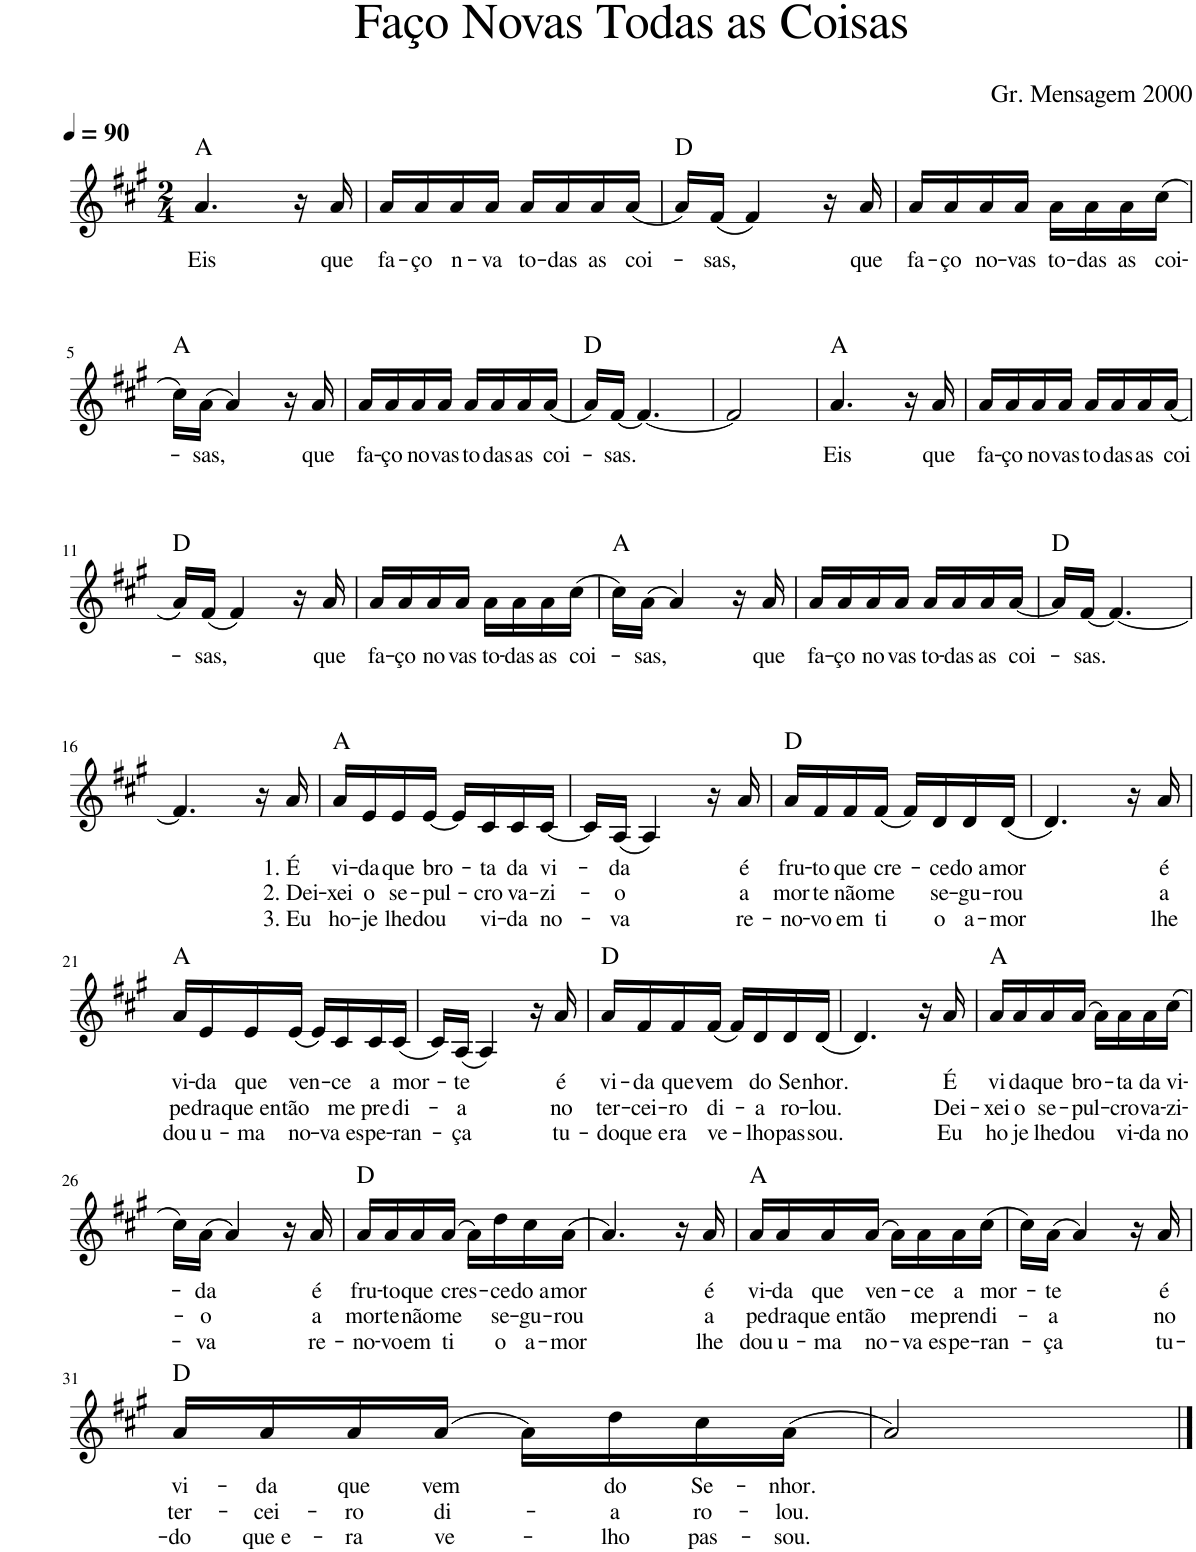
**kern	**text	**text	**text	**harte
*part1	*part1	*part1	*part1	*part1
*staff1	*staff1	*staff1	*staff1	*
*I"Voz	*	*	*	*
*I'Vo.	*	*	*	*
*clefG2	*	*	*	*
*k[f#c#g#]	*	*	*	*
*M2/4	*	*	*	*
*MM90	*	*	*	*
=1	=1	=1	=1	=1
!	!LO:LY:b	!	!	!
4.a/	Eis	.	.	A:maj
16r	.	.	.	.
!	!LO:LY:b	!	!	!
16a/	que	.	.	.
=2	=2	=2	=2	=2
!	!LO:LY:b	!	!	!
16a/LL	fa-	.	.	.
!	!LO:LY:b	!	!	!
16a/	-ço	.	.	.
!	!LO:LY:b	!	!	!
16a/	n-	.	.	.
!	!LO:LY:b	!	!	!
16a/JJ	-va	.	.	.
!	!LO:LY:b	!	!	!
16a/LL	to-	.	.	.
!	!LO:LY:b	!	!	!
16a/	-das	.	.	.
!	!LO:LY:b	!	!	!
16a/	as	.	.	.
!	!LO:LY:b	!	!	!
(16a/JJ	coi-	.	.	.
=3	=3	=3	=3	=3
16a/LL)	.	.	.	D:maj
!	!LO:LY:b	!	!	!
(16f#/JJ	-sas,	.	.	.
4f#/)	.	.	.	.
16r	.	.	.	.
!	!LO:LY:b	!	!	!
16a/	que	.	.	.
=4	=4	=4	=4	=4
!	!LO:LY:b	!	!	!
16a/LL	fa-	.	.	.
!	!LO:LY:b	!	!	!
16a/	-ço	.	.	.
!	!LO:LY:b	!	!	!
16a/	no-	.	.	.
!	!LO:LY:b	!	!	!
16a/JJ	-vas	.	.	.
!	!LO:LY:b	!	!	!
16a\LL	to-	.	.	.
!	!LO:LY:b	!	!	!
16a\	-das	.	.	.
!	!LO:LY:b	!	!	!
16a\	as	.	.	.
!	!LO:LY:b	!	!	!
(16cc#\JJ	coi-	.	.	.
!!LO:LB:g=z
=5	=5	=5	=5	=5
16cc#\LL)	.	.	.	A:maj
!	!LO:LY:b	!	!	!
(16a\JJ	-sas,	.	.	.
4a/)	.	.	.	.
16r	.	.	.	.
!	!LO:LY:b	!	!	!
16a/	que	.	.	.
=6	=6	=6	=6	=6
!	!LO:LY:b	!	!	!
16a/LL	fa-	.	.	.
!	!LO:LY:b	!	!	!
16a/	-ço	.	.	.
!	!LO:LY:b	!	!	!
16a/	no-	.	.	.
!	!LO:LY:b	!	!	!
16a/JJ	-vas	.	.	.
!	!LO:LY:b	!	!	!
16a/LL	to-	.	.	.
!	!LO:LY:b	!	!	!
16a/	-das	.	.	.
!	!LO:LY:b	!	!	!
16a/	as	.	.	.
!	!LO:LY:b	!	!	!
(16a/JJ	coi-	.	.	.
=7	=7	=7	=7	=7
16a/LL)	.	.	.	D:maj
!	!LO:LY:b	!	!	!
[16f#/JJ	-sas.	.	.	.
4.f#/_	.	.	.	.
=8	=8	=8	=8	=8
2f#/]	.	.	.	.
=9	=9	=9	=9	=9
!	!LO:LY:b	!	!	!
4.a/	Eis	.	.	A:maj
16r	.	.	.	.
!	!LO:LY:b	!	!	!
16a/	que	.	.	.
=10	=10	=10	=10	=10
!	!LO:LY:b	!	!	!
16a/LL	fa-	.	.	.
!	!LO:LY:b	!	!	!
16a/	-ço	.	.	.
!	!LO:LY:b	!	!	!
16a/	no-	.	.	.
!	!LO:LY:b	!	!	!
16a/JJ	-vas	.	.	.
!	!LO:LY:b	!	!	!
16a/LL	to-	.	.	.
!	!LO:LY:b	!	!	!
16a/	-das	.	.	.
!	!LO:LY:b	!	!	!
16a/	as	.	.	.
!	!LO:LY:b	!	!	!
(16a/JJ	coi-	.	.	.
!!LO:LB:g=z
=11	=11	=11	=11	=11
16a/LL)	.	.	.	D:maj
!	!LO:LY:b	!	!	!
(16f#/JJ	-sas,	.	.	.
4f#/)	.	.	.	.
16r	.	.	.	.
!	!LO:LY:b	!	!	!
16a/	que	.	.	.
=12	=12	=12	=12	=12
!	!LO:LY:b	!	!	!
16a/LL	fa-	.	.	.
!	!LO:LY:b	!	!	!
16a/	-ço	.	.	.
!	!LO:LY:b	!	!	!
16a/	no-	.	.	.
!	!LO:LY:b	!	!	!
16a/JJ	-vas	.	.	.
!	!LO:LY:b	!	!	!
16a\LL	to-	.	.	.
!	!LO:LY:b	!	!	!
16a\	-das	.	.	.
!	!LO:LY:b	!	!	!
16a\	as	.	.	.
!	!LO:LY:b	!	!	!
(16cc#\JJ	coi-	.	.	.
=13	=13	=13	=13	=13
16cc#\LL)	.	.	.	A:maj
!	!LO:LY:b	!	!	!
(16a\JJ	-sas,	.	.	.
4a/)	.	.	.	.
16r	.	.	.	.
!	!LO:LY:b	!	!	!
16a/	que	.	.	.
=14	=14	=14	=14	=14
!	!LO:LY:b	!	!	!
16a/LL	fa-	.	.	.
!	!LO:LY:b	!	!	!
16a/	-ço	.	.	.
!	!LO:LY:b	!	!	!
16a/	no-	.	.	.
!	!LO:LY:b	!	!	!
16a/JJ	-vas	.	.	.
!	!LO:LY:b	!	!	!
16a/LL	to-	.	.	.
!	!LO:LY:b	!	!	!
16a/	-das	.	.	.
!	!LO:LY:b	!	!	!
16a/	as	.	.	.
!	!LO:LY:b	!	!	!
[16a/JJ	coi-	.	.	.
=15	=15	=15	=15	=15
16a/LL]	.	.	.	D:maj
!	!LO:LY:b	!	!	!
[16f#/JJ	-sas.	.	.	.
4.f#/_	.	.	.	.
!!LO:LB:g=z
=16	=16	=16	=16	=16
4.f#/]	.	.	.	.
16r	.	.	.	.
!	!LO:LY:b	!LO:LY:b	!LO:LY:b	!
16a/	1. É	2. Dei-	3. Eu	.
=17	=17	=17	=17	=17
!	!LO:LY:b	!LO:LY:b	!LO:LY:b	!
16a/LL	vi-	-xei	ho-	A:maj
!	!LO:LY:b	!LO:LY:b	!LO:LY:b	!
16e/	-da	o	-je	.
!	!LO:LY:b	!LO:LY:b	!LO:LY:b	!
16e/	que	se-	lhe	.
!	!LO:LY:b	!LO:LY:b	!LO:LY:b	!
[16e/JJ	bro-	-pul-	dou	.
16e/LL]	.	.	.	.
!	!LO:LY:b	!LO:LY:b	!LO:LY:b	!
16c#/	-ta	-cro	vi-	.
!	!LO:LY:b	!LO:LY:b	!LO:LY:b	!
16c#/	da	va-	-da	.
!	!LO:LY:b	!LO:LY:b	!LO:LY:b	!
[16c#/JJ	vi-	-zi-	no-	.
=18	=18	=18	=18	=18
16c#/LL]	.	.	.	.
!	!LO:LY:b	!LO:LY:b	!LO:LY:b	!
(16A/JJ	-da	-o	-va	.
4A/)	.	.	.	.
16r	.	.	.	.
!	!LO:LY:b	!LO:LY:b	!LO:LY:b	!
16a/	é	a	re-	.
=19	=19	=19	=19	=19
!	!LO:LY:b	!LO:LY:b	!LO:LY:b	!
16a/LL	fru-	mor-	-no-	D:maj
!	!LO:LY:b	!LO:LY:b	!LO:LY:b	!
16f#/	-to	-te	-vo	.
!	!LO:LY:b	!LO:LY:b	!LO:LY:b	!
16f#/	que	não	em	.
!	!LO:LY:b	!LO:LY:b	!LO:LY:b	!
(16f#/JJ	cre-	me	ti	.
16f#/LL)	.	.	.	.
!	!LO:LY:b	!LO:LY:b	!LO:LY:b	!
16d/	-ce	se-	o	.
!	!LO:LY:b	!LO:LY:b	!LO:LY:b	!
16d/	do a-	-gu-	a-	.
!	!LO:LY:b	!LO:LY:b	!LO:LY:b	!
(16d/JJ	-mor	-rou	-mor	.
=20	=20	=20	=20	=20
4.d/)	.	.	.	.
16r	.	.	.	.
!	!LO:LY:b	!LO:LY:b	!LO:LY:b	!
16a/	é	a	lhe	.
!!LO:LB:g=z
=21	=21	=21	=21	=21
!	!LO:LY:b	!LO:LY:b	!LO:LY:b	!
16a/LL	vi-	pe-	dou	A:maj
!	!LO:LY:b	!LO:LY:b	!LO:LY:b	!
16e/	-da	-dra	u-	.
!	!LO:LY:b	!LO:LY:b	!LO:LY:b	!
16e/	que	que en-	-ma	.
!	!LO:LY:b	!LO:LY:b	!LO:LY:b	!
(16e/JJ	ven-	-tão	no-	.
16e/LL)	.	.	.	.
!	!LO:LY:b	!LO:LY:b	!LO:LY:b	!
16c#/	-ce	me	-va es-	.
!	!LO:LY:b	!LO:LY:b	!LO:LY:b	!
16c#/	a	pre-	-pe-	.
!	!LO:LY:b	!LO:LY:b	!LO:LY:b	!
(16c#/JJ	mor-	-di-	-ran-	.
=22	=22	=22	=22	=22
16c#/LL)	.	.	.	.
!	!LO:LY:b	!LO:LY:b	!LO:LY:b	!
(16A/JJ	-te	-a	-ça	.
4A/)	.	.	.	.
16r	.	.	.	.
!	!LO:LY:b	!LO:LY:b	!LO:LY:b	!
16a/	é	no	tu-	.
=23	=23	=23	=23	=23
!	!LO:LY:b	!LO:LY:b	!LO:LY:b	!
16a/LL	vi-	ter-	-do	D:maj
!	!LO:LY:b	!LO:LY:b	!LO:LY:b	!
16f#/	-da	-cei-	que e-	.
!	!LO:LY:b	!LO:LY:b	!LO:LY:b	!
16f#/	que	-ro	-ra	.
!	!LO:LY:b	!LO:LY:b	!LO:LY:b	!
(16f#/JJ	vem	di-	ve-	.
16f#/LL)	.	.	.	.
!	!LO:LY:b	!LO:LY:b	!LO:LY:b	!
16d/	do	-a	-lho	.
!	!LO:LY:b	!LO:LY:b	!LO:LY:b	!
16d/	Se-	ro-	pas-	.
!	!LO:LY:b	!LO:LY:b	!LO:LY:b	!
(16d/JJ	-nhor.	-lou.	-sou.	.
=24	=24	=24	=24	=24
4.d/)	.	.	.	.
16r	.	.	.	.
!	!LO:LY:b	!LO:LY:b	!LO:LY:b	!
16a/	É	Dei-	Eu	.
=25	=25	=25	=25	=25
!	!LO:LY:b	!LO:LY:b	!LO:LY:b	!
16a/LL	vi-	-xei	ho-	A:maj
!	!LO:LY:b	!LO:LY:b	!LO:LY:b	!
16a/	-da	o	-je	.
!	!LO:LY:b	!LO:LY:b	!LO:LY:b	!
16a/	que	se-	lhe	.
!	!LO:LY:b	!LO:LY:b	!LO:LY:b	!
(16a/JJ	bro-	-pul-	dou	.
16a\LL)	.	.	.	.
!	!LO:LY:b	!LO:LY:b	!LO:LY:b	!
16a\	-ta	-cro	vi-	.
!	!LO:LY:b	!LO:LY:b	!LO:LY:b	!
16a\	da	va-	-da	.
!	!LO:LY:b	!LO:LY:b	!LO:LY:b	!
(16cc#\JJ	vi-	-zi-	no-	.
!!LO:LB:g=z
=26	=26	=26	=26	=26
16cc#\LL)	.	.	.	.
!	!LO:LY:b	!LO:LY:b	!LO:LY:b	!
(16a\JJ	-da	-o	-va	.
4a/)	.	.	.	.
16r	.	.	.	.
!	!LO:LY:b	!LO:LY:b	!LO:LY:b	!
16a/	é	a	re-	.
=27	=27	=27	=27	=27
!	!LO:LY:b	!LO:LY:b	!LO:LY:b	!
16a/LL	fru-	mor-	-no-	D:maj
!	!LO:LY:b	!LO:LY:b	!LO:LY:b	!
16a/	-to	-te	-vo	.
!	!LO:LY:b	!LO:LY:b	!LO:LY:b	!
16a/	que	não	em	.
!	!LO:LY:b	!LO:LY:b	!LO:LY:b	!
(16a/JJ	cres-	me	ti	.
16a\LL)	.	.	.	.
!	!LO:LY:b	!LO:LY:b	!LO:LY:b	!
16dd\	-ce	se-	o	.
!	!LO:LY:b	!LO:LY:b	!LO:LY:b	!
16cc#\	do a-	-gu-	a-	.
!	!LO:LY:b	!LO:LY:b	!LO:LY:b	!
(16a\JJ	-mor	-rou	-mor	.
=28	=28	=28	=28	=28
4.a/)	.	.	.	.
16r	.	.	.	.
!	!LO:LY:b	!LO:LY:b	!LO:LY:b	!
16a/	é	a	lhe	.
=29	=29	=29	=29	=29
!	!LO:LY:b	!LO:LY:b	!LO:LY:b	!
16a/LL	vi-	pe-	dou	A:maj
!	!LO:LY:b	!LO:LY:b	!LO:LY:b	!
16a/	-da	-dra	u-	.
!	!LO:LY:b	!LO:LY:b	!LO:LY:b	!
16a/	que	que en-	-ma	.
!	!LO:LY:b	!LO:LY:b	!LO:LY:b	!
(16a/JJ	ven-	-tão	no-	.
16a\LL)	.	.	.	.
!	!LO:LY:b	!LO:LY:b	!LO:LY:b	!
16a\	-ce	me	-va es-	.
!	!LO:LY:b	!LO:LY:b	!LO:LY:b	!
16a\	a	pren-	-pe-	.
!	!LO:LY:b	!LO:LY:b	!LO:LY:b	!
(16cc#\JJ	mor-	-di-	-ran-	.
=30	=30	=30	=30	=30
16cc#\LL)	.	.	.	.
!	!LO:LY:b	!LO:LY:b	!LO:LY:b	!
(16a\JJ	-te	-a	-ça	.
4a/)	.	.	.	.
16r	.	.	.	.
!	!LO:LY:b	!LO:LY:b	!LO:LY:b	!
16a/	é	no	tu-	.
!!LO:LB:g=z
=31	=31	=31	=31	=31
!	!LO:LY:b	!LO:LY:b	!LO:LY:b	!
16a/LL	vi-	ter-	-do	D:maj
!	!LO:LY:b	!LO:LY:b	!LO:LY:b	!
16a/	-da	-cei-	que e-	.
!	!LO:LY:b	!LO:LY:b	!LO:LY:b	!
16a/	que	-ro	-ra	.
!	!LO:LY:b	!LO:LY:b	!LO:LY:b	!
(16a/JJ	vem	di-	ve-	.
16a\LL)	.	.	.	.
!	!LO:LY:b	!LO:LY:b	!LO:LY:b	!
16dd\	do	-a	-lho	.
!	!LO:LY:b	!LO:LY:b	!LO:LY:b	!
16cc#\	Se-	ro-	pas-	.
!	!LO:LY:b	!LO:LY:b	!LO:LY:b	!
(16a\JJ	-nhor.	-lou.	-sou.	.
=32	=32	=32	=32	=32
2a/)	.	.	.	.
==	==	==	==	==
*-	*-	*-	*-	*-
